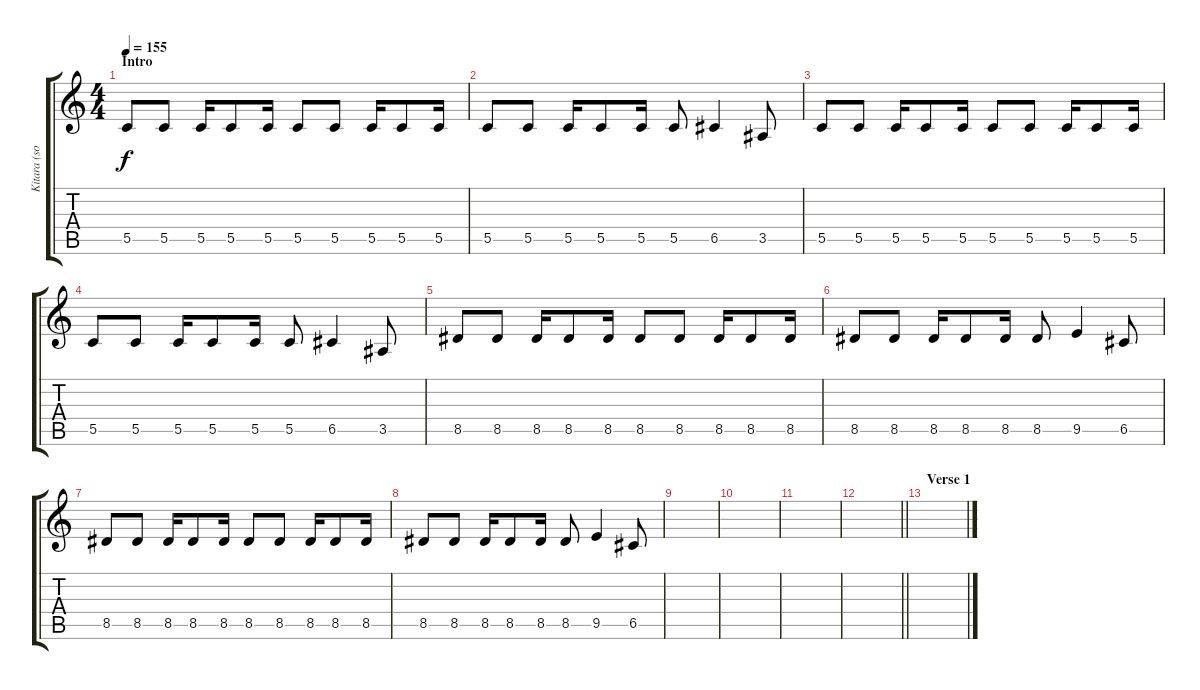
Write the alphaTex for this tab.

\track ("Kitara (soolo)" "Kitara (so") {instrument distortionguitar}
\staff {score tabs}
\tuning (D4 A3 F3 C3 G2 C2) {hide}
\ts (4 4)
\section ("" "Intro")
\tempo 155
\clef g2
\ks c
5.5.8{dy f instrument distortionguitar} 5.5.8 5.5.16 5.5.8 5.5.16 5.5.8 5.5.8 5.5.16 5.5.8 5.5.16 |
5.5.8 5.5.8 5.5.16 5.5.8 5.5.16 5.5.8 6.5.4 3.5.8 |
5.5.8 5.5.8 5.5.16 5.5.8 5.5.16 5.5.8 5.5.8 5.5.16 5.5.8 5.5.16 |
5.5.8 5.5.8 5.5.16 5.5.8 5.5.16 5.5.8 6.5.4 3.5.8 |
8.5.8 8.5.8 8.5.16 8.5.8 8.5.16 8.5.8 8.5.8 8.5.16 8.5.8 8.5.16 |
8.5.8 8.5.8 8.5.16 8.5.8 8.5.16 8.5.8 9.5.4 6.5.8 |
8.5.8 8.5.8 8.5.16 8.5.8 8.5.16 8.5.8 8.5.8 8.5.16 8.5.8 8.5.16 |
8.5.8 8.5.8 8.5.16 8.5.8 8.5.16 8.5.8 9.5.4 6.5.8 |
|
|
|
\barLineRight lightlight
|
\section ("" "Verse 1")
